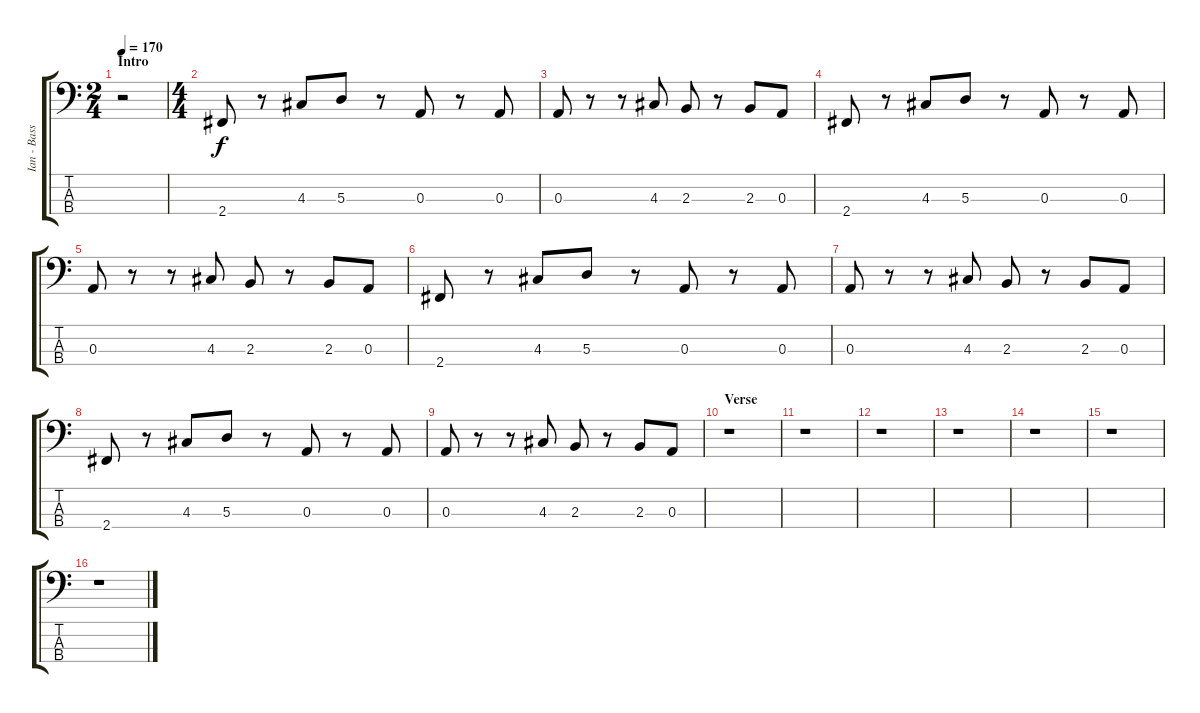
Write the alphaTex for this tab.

\track ("Ian - Bass" "Ian - Bass") {instrument electricbasspick}
\staff {score tabs}
\tuning (G2 D2 A1 E1) {hide}
\ts (2 4)
\section ("" "Intro")
\tempo 170
\clef f4
\ks c
r.2{dy f instrument electricbasspick} |
\ts (4 4)
2.4.8 r.8 4.3.8 5.3.8 r.8 0.3.8 r.8 0.3.8 |
0.3.8 r.8 r.8 4.3.8 2.3.8 r.8 2.3.8 0.3.8 |
2.4.8 r.8 4.3.8 5.3.8 r.8 0.3.8 r.8 0.3.8 |
0.3.8 r.8 r.8 4.3.8 2.3.8 r.8 2.3.8 0.3.8 |
2.4.8 r.8 4.3.8 5.3.8 r.8 0.3.8 r.8 0.3.8 |
0.3.8 r.8 r.8 4.3.8 2.3.8 r.8 2.3.8 0.3.8 |
2.4.8 r.8 4.3.8 5.3.8 r.8 0.3.8 r.8 0.3.8 |
0.3.8 r.8 r.8 4.3.8 2.3.8 r.8 2.3.8 0.3.8 |
\section ("" "Verse")
r.1 |
r.1 |
r.1 |
r.1 |
r.1 |
r.1 |
r.1
